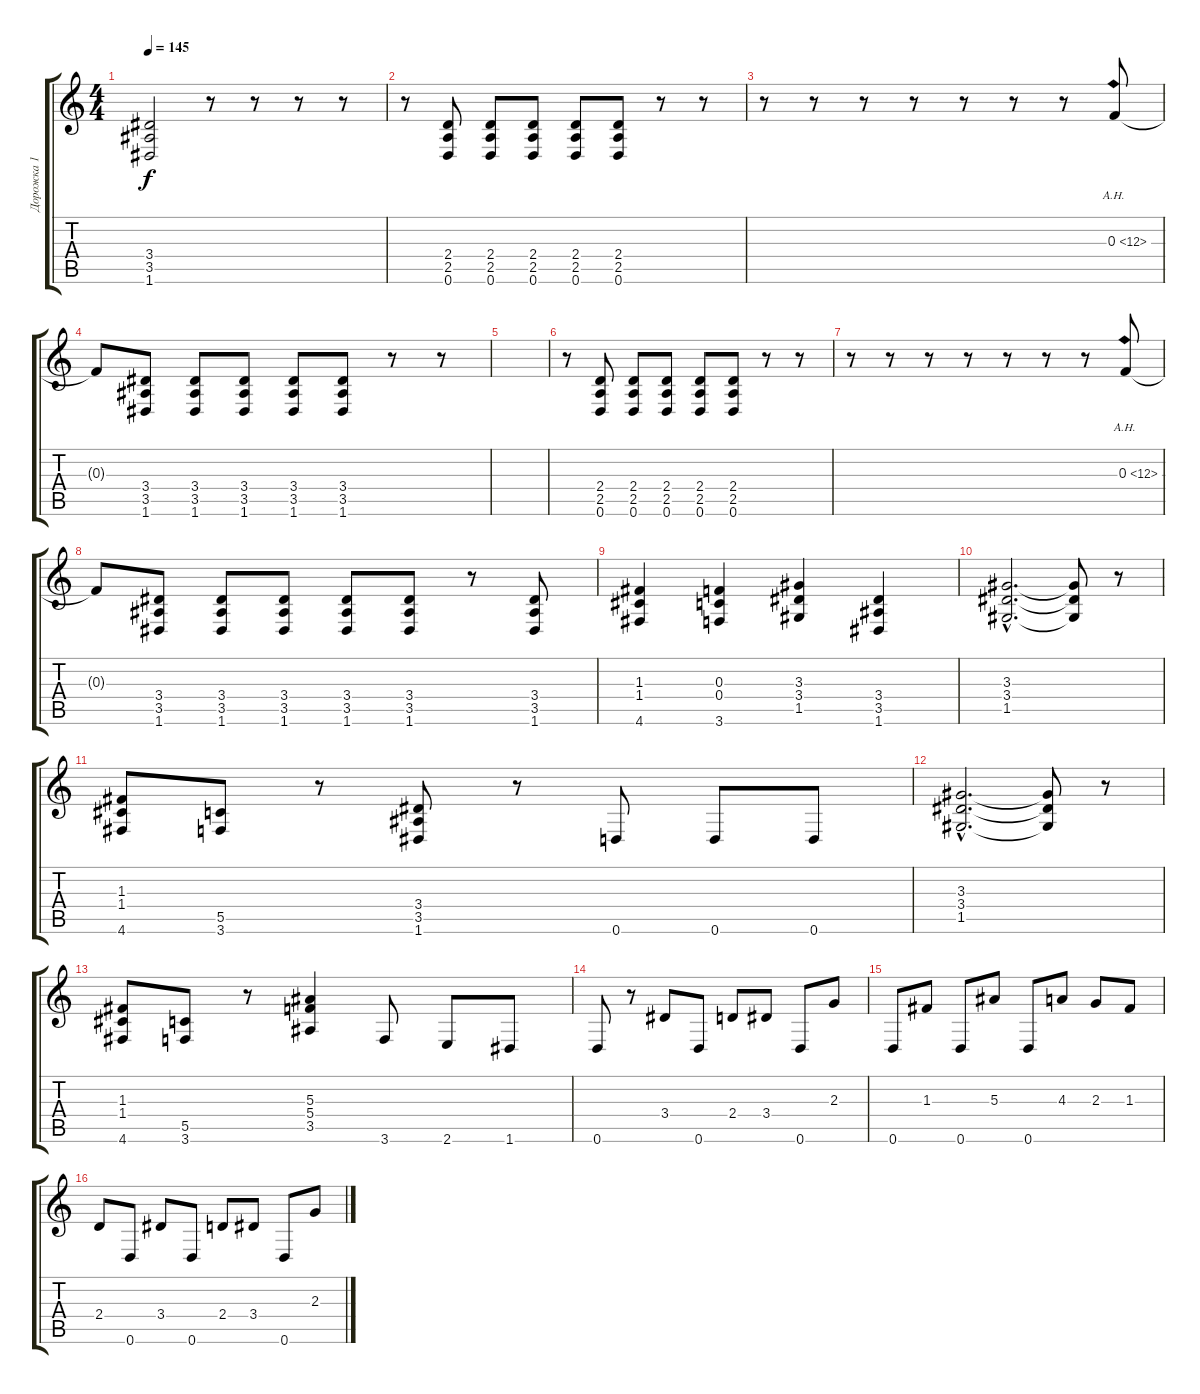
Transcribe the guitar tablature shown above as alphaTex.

\track ("Дорожка 1" "Дорожка 1") {instrument distortionguitar}
\staff {score tabs}
\tuning (D4 A3 F3 C3 G2 D2) {hide}
\ts (4 4)
\tempo 145
\clef g2
\ks c
(3.4{t} 3.5{t} 1.6{t}).2{dy f} r.8 r.8 r.8 r.8 |
r.8 (2.4 2.5 0.6).8 (2.4 2.5 0.6).8 (2.4 2.5 0.6).8 (2.4 2.5 0.6).8 (2.4 2.5 0.6).8 r.8 r.8 |
r.8 r.8 r.8 r.8 r.8 r.8 r.8 0.3{ah 12}.8 |
0.3{t}.8 (3.4 3.5 1.6).8 (3.4 3.5 1.6).8 (3.4 3.5 1.6).8 (3.4 3.5 1.6).8 (3.4 3.5 1.6).8 r.8 r.8 |
|
r.8 (2.4 2.5 0.6).8 (2.4 2.5 0.6).8 (2.4 2.5 0.6).8 (2.4 2.5 0.6).8 (2.4 2.5 0.6).8 r.8 r.8 |
r.8 r.8 r.8 r.8 r.8 r.8 r.8 0.3{ah 12}.8 |
0.3{t}.8 (3.4 3.5 1.6).8 (3.4 3.5 1.6).8 (3.4 3.5 1.6).8 (3.4 3.5 1.6).8 (3.4 3.5 1.6).8 r.8 (3.4 3.5 1.6).8 |
(1.3 1.4 4.6).4{balance 8} (0.3 0.4 3.6).4 (3.3 3.4 1.5).4 (3.4 3.5 1.6).4 |
(3.3{hac} 3.4{hac} 1.5{hac}).2{d} (3.3{t} 3.4{t} 1.5{t}).8 r.8 |
(1.3 1.4 4.6).8 (5.5 3.6).8 r.8 (3.4 3.5 1.6).8 r.8 0.6.8 0.6.8 0.6.8 |
(3.3{hac} 3.4{hac} 1.5{hac}).2{d} (3.3{t} 3.4{t} 1.5{t}).8 r.8 |
(1.3 1.4 4.6).8 (5.5 3.6).8 r.8 (5.3 5.4 3.5).4 3.6.8 2.6.8 1.6.8 |
0.6.8 r.8 3.4.8 0.6.8 2.4.8 3.4.8 0.6.8 2.3.8 |
0.6.8 1.3.8 0.6.8 5.3.8 0.6.8 4.3.8 2.3.8 1.3.8 |
2.4.8 0.6.8 3.4.8 0.6.8 2.4.8 3.4.8 0.6.8 2.3.8
